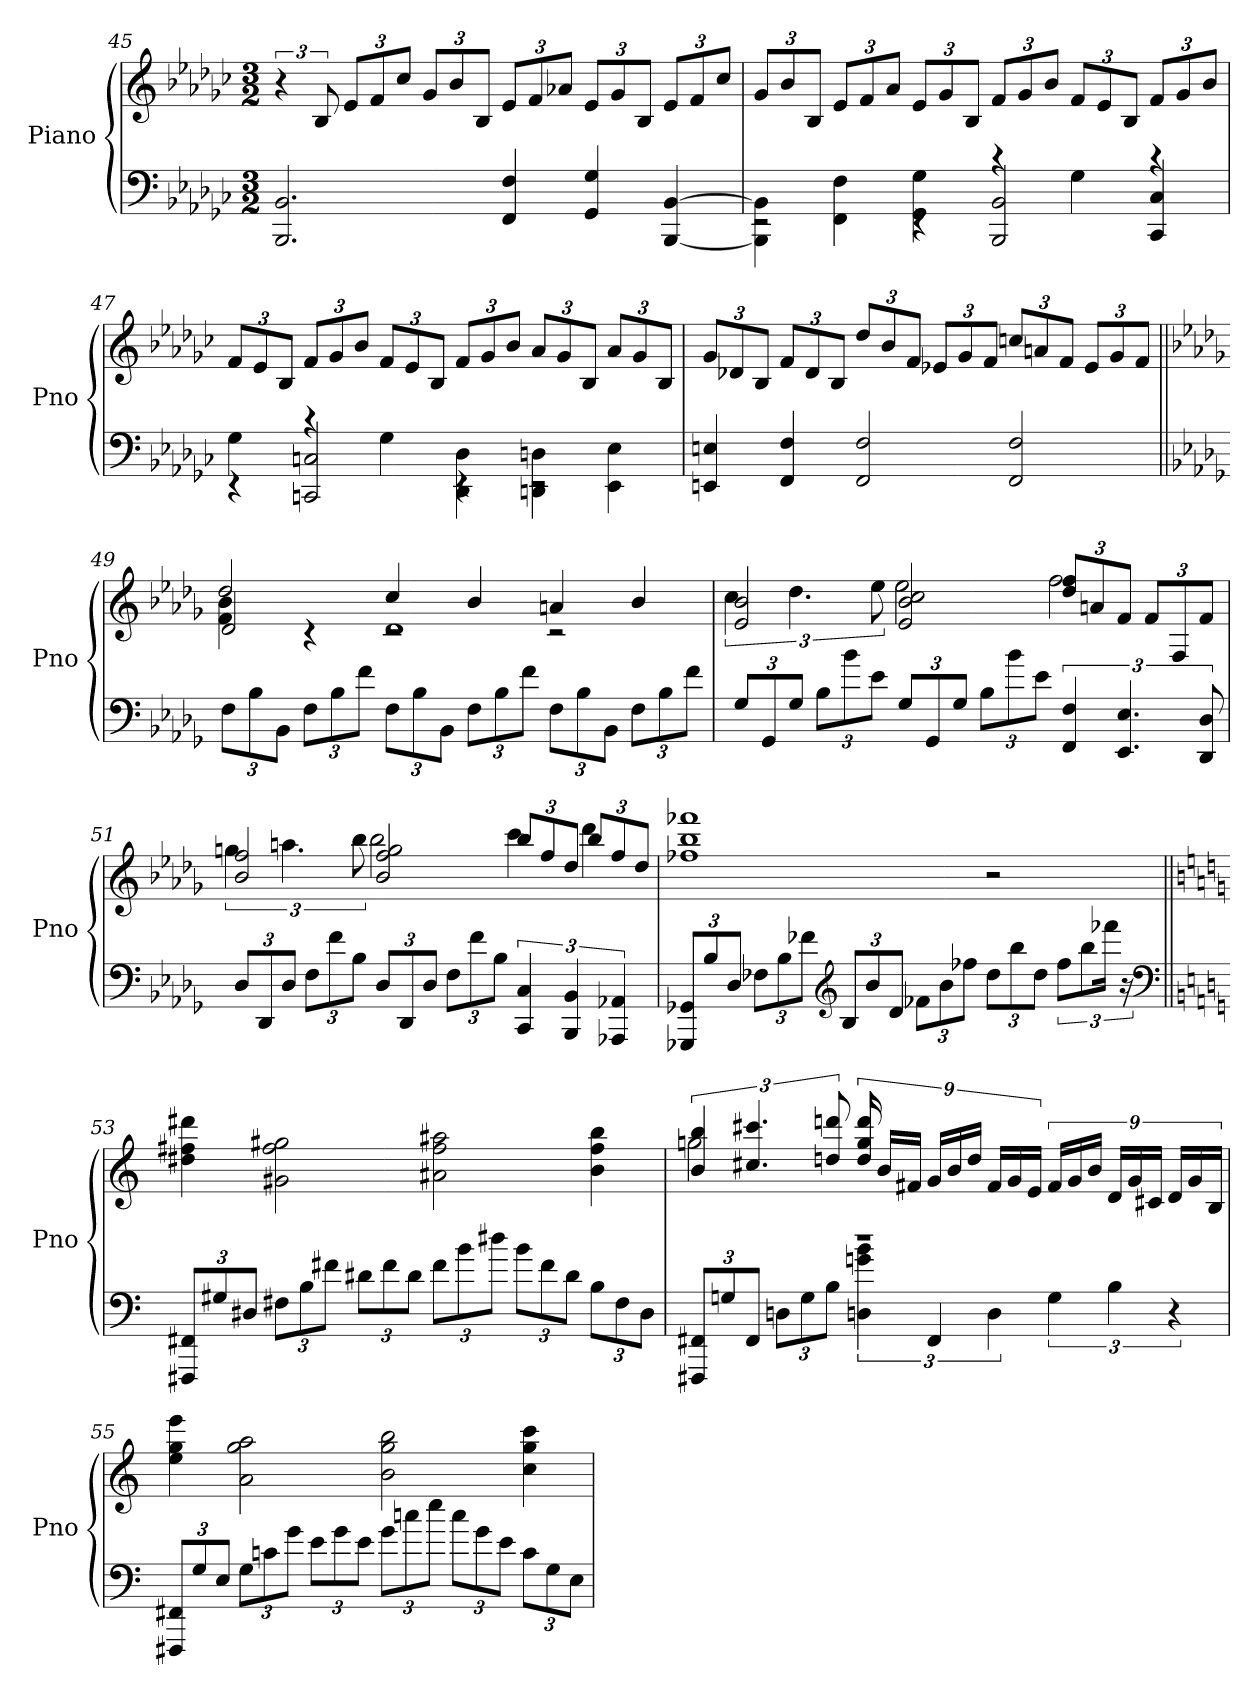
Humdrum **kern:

**kern	**kern
*part1	*part1
*staff2	*staff1
*I"Piano	*
*I'Pno	*
*clefF4	*clefG2
*k[b-e-a-d-g-c-]	*k[b-e-a-d-g-c-]
*M3/2	*M3/2
=45	=45
2.BBB- 2.BB-	6r
.	12B-
.	12e-L
.	12f
.	12cc-J
.	12g-L
.	12b-
.	12B-J
4FF 4F	12e-L
.	12f
.	12a-XJ
4GG- 4G-	12e-L
.	12g-
.	12B-J
[4BBB- [4BB-	12e-L
.	12f
.	12cc-J
=46	=46
*^	*
2rEE	4BBB-] 4BB-]	12g-L
.	.	12b-
.	.	12B-J
.	4FF 4F	12e-L
.	.	12f
.	.	12a-J
4rEE	4GG- 4G-	12e-L
.	.	12g-
.	.	12B-J
2BBB- 2BB-	4rc	12fL
.	.	12g-
.	.	12b-J
.	4G-	12fL
.	.	12e-
.	.	12B-J
4CC- 4C-	4rc	12fL
.	.	12g-
.	.	12b-J
=47	=47	=47
4rEE	4G-	12fL
.	.	12e-
.	.	12B-J
2CCn 2Cn	4rc	12fL
.	.	12g-
.	.	12b-J
.	4G-	12fL
.	.	12e-
.	.	12B-J
4rEE	4DD- 4D-	12fL
.	.	12g-
.	.	12b-J
2rEE	4DDn 4Dn	12a-L
.	.	12g-
.	.	12B-J
.	4EE- 4E-	12a-L
.	.	12g-
.	.	12B-J
*v	*v	*
=48	=48
4EEn 4En	12g-L
.	12d-X
.	12B-J
4FF 4F	12fL
.	12d-
.	12B-J
2FF 2F	12dd-L
.	12b-
.	12fJ
.	12e-XL
.	12g-
.	12fJ
2FF 2F	12ccnL
.	12an
.	12fJ
.	12e-L
.	12g-
.	12fJ
=49||	=49||
*k[b-e-a-d-g-]	*k[b-e-a-d-g-]
*	*^
*	*	*^
12FL	2d-	4f 4b-	2dd-
12B-	.	.	.
12BB-J	.	.	.
12FL	.	4rc	.
12B-	.	.	.
12fJ	.	.	.
12FL	1d-	2rc	4cc
12B-	.	.	.
12BB-J	.	.	.
12FL	.	.	4b-
12B-	.	.	.
12fJ	.	.	.
12FL	.	2rc	4an
12B-	.	.	.
12BB-J	.	.	.
12FL	.	.	4b-
12B-	.	.	.
12fJ	.	.	.
*	*	*v	*v
=50	=50	=50
12G-L	2e- 2b-	6cc
12GG-	.	.
12G-J	.	6.dd-
12B-L	.	.
12b-	.	.
12e-J	.	12ee-
12G-L	2e- 2b- 2cc	2ee-
12GG-	.	.
12G-J	.	.
12B-L	.	.
12b-	.	.
12e-J	.	.
6FF 6F	12dd- 12ffL	2ff
.	12an	.
6.EE- 6.E-	12fJ	.
.	12fL	.
.	12F	.
12DD- 12D-	12fJ	.
=51	=51	=51
12D-L	2b- 2ff	6ggn
12DD-	.	.
12D-J	.	6.aan
12FL	.	.
12f	.	.
12B-J	.	12bb-
12D-L	2b- 2ff 2gg	2bb-
12DD-	.	.
12D-J	.	.
12FL	.	.
12f	.	.
12B-J	.	.
6CC 6C	12bb-L	4ccc
.	12ff	.
6BBB- 6BB-	12dd-J	.
.	12bb-L	4ddd-
6AAA-X 6AA-X	12ff	.
.	12dd-J	.
*	*v	*v
=52	=52
12GGG-X 12GG-XL	1ff-X 1bb- 1fff-X
12B-	.
12D-J	.
12F-XL	.
12B-	.
12f-XJ	.
*clefG2	*
12B-L	.
12b-	.
12d-J	.
12f-XL	.
12b-	.
12ff-XJ	.
12dd-L	2r
12bb-	.
12dd-J	.
12ff-L	.
12bb-	.
24fff-XJk	.
24r	.
*clefF4	*
=53||	=53||
*k[]	*k[]
12FFF#X 12FF#XL	4dd#X 4ff#X 4ddd#X
12G#X	.
12D#XJ	.
12F#XL	2g#X 2ff# 2gg#X
12B	.
12f#XJ	.
12d#XL	.
12f#	.
12d#J	.
12f#L	2a#X 2ff# 2aa#X
12b	.
12dd#XJ	.
12bL	.
12f#	.
12d#J	.
12BL	4b 4ff# 4bb
12F#	.
12D#J	.
=54	=54
*	*^
12FFF#X 12FF#XL	6b 6bb	2ggn
12Gn	.	.
12FF#J	6.cc#X 6.ccc#X	.
12DnL	.	.
12G	.	.
12BJ	12ddn 12dddn	.
6Dn 6gn 6b	18dd 18gg 18ddd	1r
.	18bLL	.
.	18f#XJJ	.
6FF#	18gLL	.
.	18b	.
.	18ddJJ	.
6D	18f#LL	.
.	18g	.
.	18eJJ	.
6G	18f#LL	.
.	18g	.
.	18bJJ	.
6B	18dLL	.
.	18g	.
.	18c#XJJ	.
6r	18dLL	.
.	18g	.
.	18BJJ	.
*	*v	*v
=55	=55
12FFF#X 12FF#XL	4ee 4gg 4eee
12G	.
12EJ	.
12GL	2a 2gg 2aa
12cn	.
12gJ	.
12eL	.
12g	.
12eJ	.
12gL	2b 2gg 2bb
12ccn	.
12eeJ	.
12ccL	.
12g	.
12eJ	.
12cL	4cc 4gg 4ccc
12G	.
12EJ	.
=	=
*-	*-
